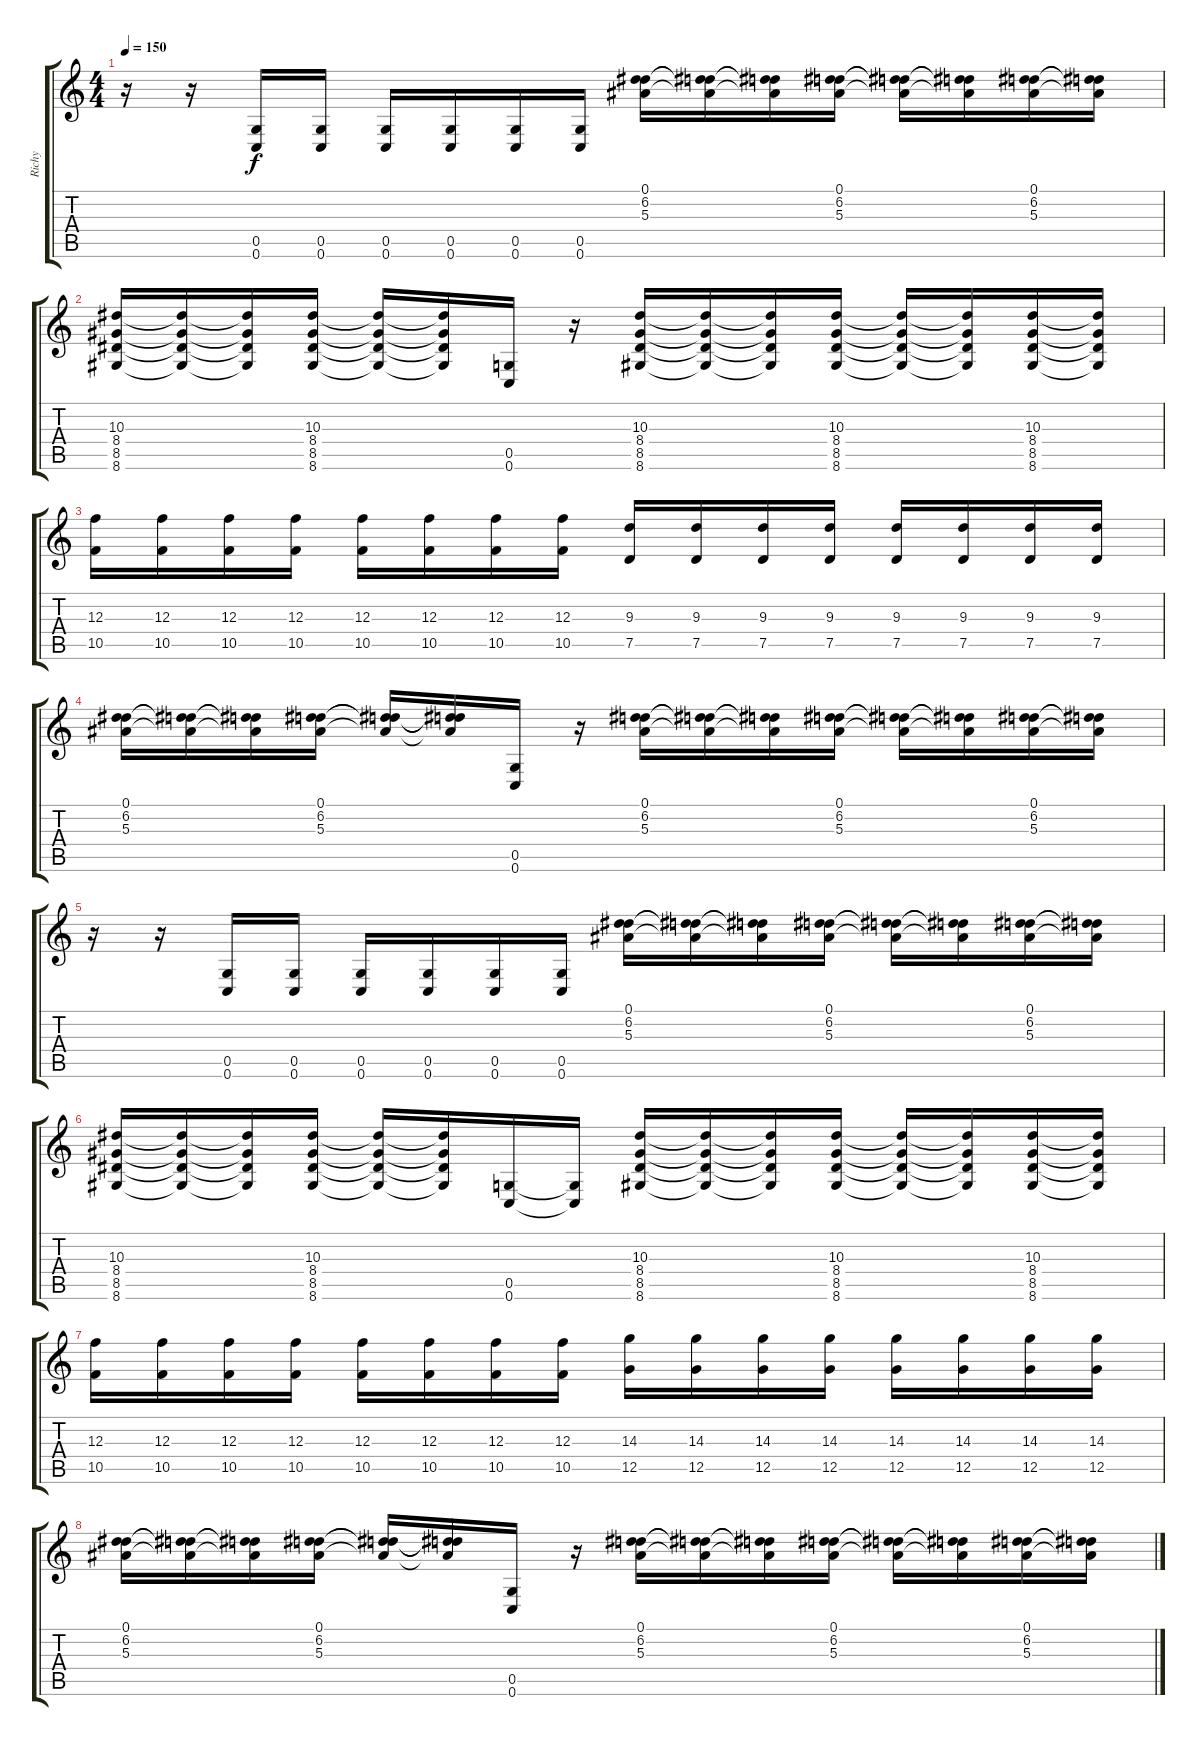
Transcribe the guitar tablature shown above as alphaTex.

\track ("Richy" "Richy") {instrument distortionguitar}
\staff {score tabs}
\tuning (D4 A3 F3 C3 G2 C2) {hide}
\ts (4 4)
\tempo 150
\clef g2
\ks c
r.16{dy f} r.16 (0.5 0.6).16 (0.5 0.6).16 (0.5 0.6).16 (0.5 0.6).16 (0.5 0.6).16 (0.5 0.6).16 (0.1 6.2 5.3).16 (0.1{t} 6.2{t} 5.3{t}).16 (0.1{t} 6.2{t} 5.3{t}).16 (0.1 6.2 5.3).16 (0.1{t} 6.2{t} 5.3{t}).16 (0.1{t} 6.2{t} 5.3{t}).16 (0.1 6.2 5.3).16 (0.1{t} 6.2{t} 5.3{t}).16 |
(10.3 8.4 8.5 8.6).16 (10.3{t} 8.4{t} 8.5{t} 8.6{t}).16 (10.3{t} 8.4{t} 8.5{t} 8.6{t}).16 (10.3 8.4 8.5 8.6).16 (10.3{t} 8.4{t} 8.5{t} 8.6{t}).16 (10.3{t} 8.4{t} 8.5{t} 8.6{t}).16 (0.5 0.6).16 r.16 (10.3 8.4 8.5 8.6).16 (10.3{t} 8.4{t} 8.5{t} 8.6{t}).16 (10.3{t} 8.4{t} 8.5{t} 8.6{t}).16 (10.3 8.4 8.5 8.6).16 (10.3{t} 8.4{t} 8.5{t} 8.6{t}).16 (10.3{t} 8.4{t} 8.5{t} 8.6{t}).16 (10.3 8.4 8.5 8.6).16 (10.3{t} 8.4{t} 8.5{t} 8.6{t}).16 |
(12.3 10.5).16 (12.3 10.5).16 (12.3 10.5).16 (12.3 10.5).16 (12.3 10.5).16 (12.3 10.5).16 (12.3 10.5).16 (12.3 10.5).16 (9.3 7.5).16 (9.3 7.5).16 (9.3 7.5).16 (9.3 7.5).16 (9.3 7.5).16 (9.3 7.5).16 (9.3 7.5).16 (9.3 7.5).16 |
(0.1 6.2 5.3).16 (0.1{t} 6.2{t} 5.3{t}).16 (0.1{t} 6.2{t} 5.3{t}).16 (0.1 6.2 5.3).16 (0.1{t} 6.2{t} 5.3{t}).16 (0.1{t} 6.2{t} 5.3{t}).16 (0.5 0.6).16 r.16 (0.1 6.2 5.3).16 (0.1{t} 6.2{t} 5.3{t}).16 (0.1{t} 6.2{t} 5.3{t}).16 (0.1 6.2 5.3).16 (0.1{t} 6.2{t} 5.3{t}).16 (0.1{t} 6.2{t} 5.3{t}).16 (0.1 6.2 5.3).16 (0.1{t} 6.2{t} 5.3{t}).16 |
r.16 r.16 (0.5 0.6).16 (0.5 0.6).16 (0.5 0.6).16 (0.5 0.6).16 (0.5 0.6).16 (0.5 0.6).16 (0.1 6.2 5.3).16 (0.1{t} 6.2{t} 5.3{t}).16 (0.1{t} 6.2{t} 5.3{t}).16 (0.1 6.2 5.3).16 (0.1{t} 6.2{t} 5.3{t}).16 (0.1{t} 6.2{t} 5.3{t}).16 (0.1 6.2 5.3).16 (0.1{t} 6.2{t} 5.3{t}).16 |
(10.3 8.4 8.5 8.6).16 (10.3{t} 8.4{t} 8.5{t} 8.6{t}).16 (10.3{t} 8.4{t} 8.5{t} 8.6{t}).16 (10.3 8.4 8.5 8.6).16 (10.3{t} 8.4{t} 8.5{t} 8.6{t}).16 (10.3{t} 8.4{t} 8.5{t} 8.6{t}).16 (0.5 0.6).16 (0.5{t} 0.6{t}).16 (10.3 8.4 8.5 8.6).16 (10.3{t} 8.4{t} 8.5{t} 8.6{t}).16 (10.3{t} 8.4{t} 8.5{t} 8.6{t}).16 (10.3 8.4 8.5 8.6).16 (10.3{t} 8.4{t} 8.5{t} 8.6{t}).16 (10.3{t} 8.4{t} 8.5{t} 8.6{t}).16 (10.3 8.4 8.5 8.6).16 (10.3{t} 8.4{t} 8.5{t} 8.6{t}).16 |
(12.3 10.5).16 (12.3 10.5).16 (12.3 10.5).16 (12.3 10.5).16 (12.3 10.5).16 (12.3 10.5).16 (12.3 10.5).16 (12.3 10.5).16 (14.3 12.5).16 (14.3 12.5).16 (14.3 12.5).16 (14.3 12.5).16 (14.3 12.5).16 (14.3 12.5).16 (14.3 12.5).16 (14.3 12.5).16 |
(0.1 6.2 5.3).16 (0.1{t} 6.2{t} 5.3{t}).16 (0.1{t} 6.2{t} 5.3{t}).16 (0.1 6.2 5.3).16 (0.1{t} 6.2{t} 5.3{t}).16 (0.1{t} 6.2{t} 5.3{t}).16 (0.5 0.6).16 r.16 (0.1 6.2 5.3).16 (0.1{t} 6.2{t} 5.3{t}).16 (0.1{t} 6.2{t} 5.3{t}).16 (0.1 6.2 5.3).16 (0.1{t} 6.2{t} 5.3{t}).16 (0.1{t} 6.2{t} 5.3{t}).16 (0.1 6.2 5.3).16 (0.1{t} 6.2{t} 5.3{t}).16
